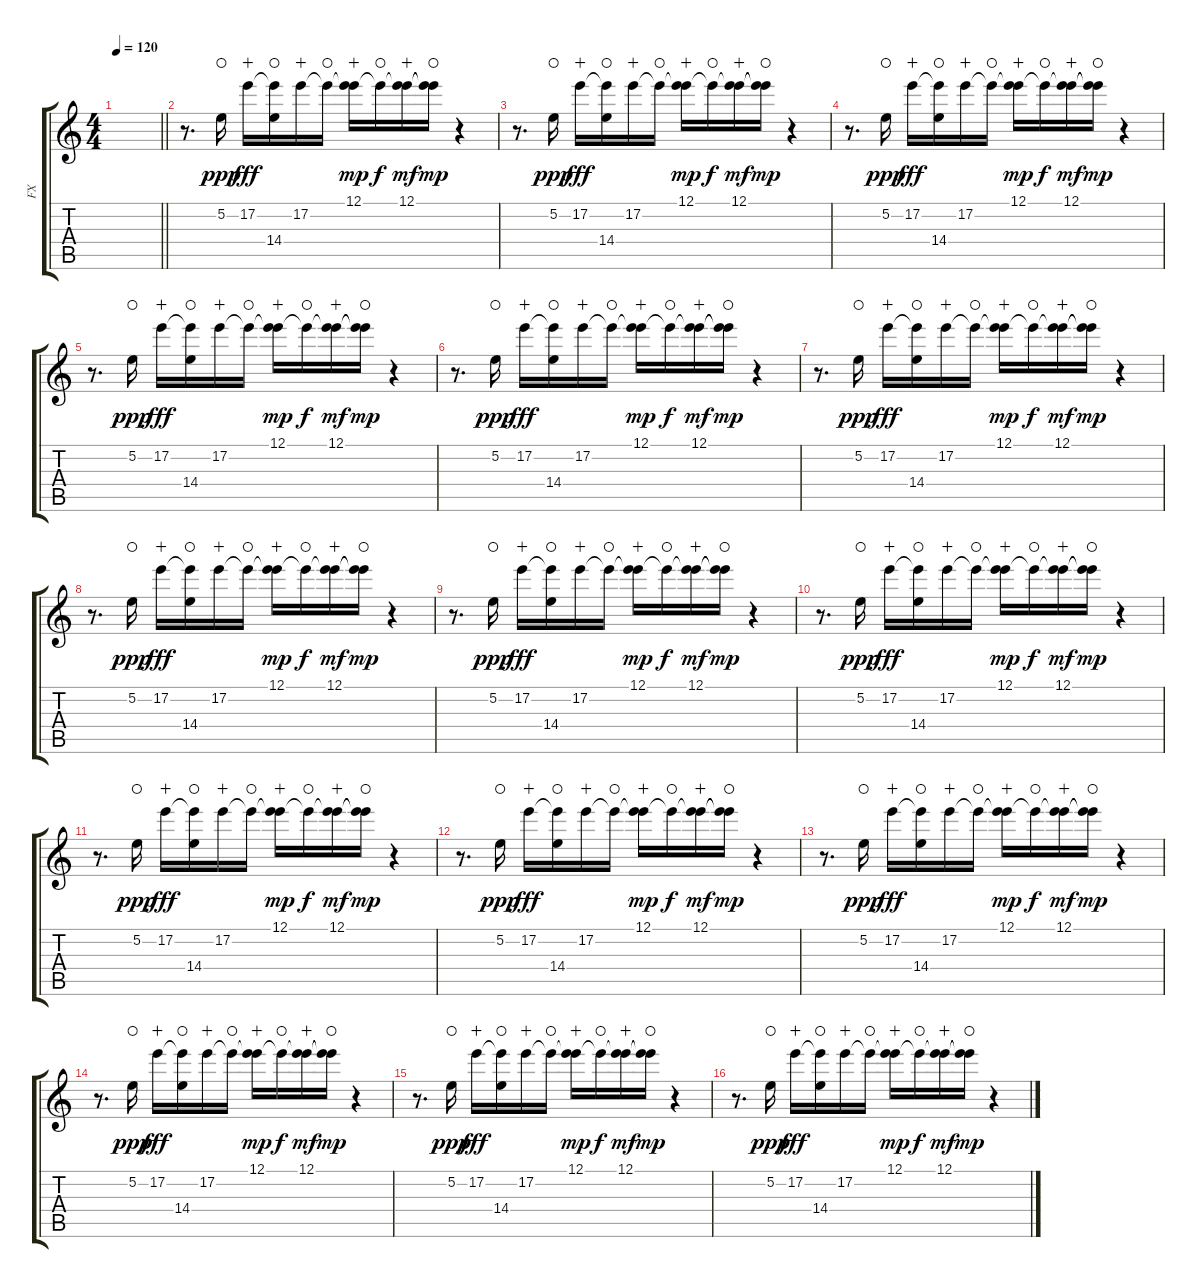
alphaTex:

\track ("FX" "FX") {instrument overdrivenguitar}
\staff {score tabs}
\tuning (E4 B3 G3 D3 A2 E2) {hide}
\ts (4 4)
\tempo 120
\clef g2
\barLineRight lightlight
\ks c
|
r.8{d} 5.2.16{dy ppp waho} 17.2.16{dy fff wahc} (17.2{t} 14.4).16{waho} 17.2.16{wahc} 17.2{t}.16{waho} (12.1 17.2{t}).16{dy mp wahc} 17.2{t}.16{dy f waho} (12.1 17.2{t}).16{dy mf wahc} (12.1{t} 17.2{t}).16{dy mp waho} r.4 |
r.8{d} 5.2.16{dy ppp waho} 17.2.16{dy fff wahc} (17.2{t} 14.4).16{waho} 17.2.16{wahc} 17.2{t}.16{waho} (12.1 17.2{t}).16{dy mp wahc} 17.2{t}.16{dy f waho} (12.1 17.2{t}).16{dy mf wahc} (12.1{t} 17.2{t}).16{dy mp waho} r.4 |
r.8{d} 5.2.16{dy ppp waho} 17.2.16{dy fff wahc} (17.2{t} 14.4).16{waho} 17.2.16{wahc} 17.2{t}.16{waho} (12.1 17.2{t}).16{dy mp wahc} 17.2{t}.16{dy f waho} (12.1 17.2{t}).16{dy mf wahc} (12.1{t} 17.2{t}).16{dy mp waho} r.4 |
r.8{d} 5.2.16{dy ppp waho} 17.2.16{dy fff wahc} (17.2{t} 14.4).16{waho} 17.2.16{wahc} 17.2{t}.16{waho} (12.1 17.2{t}).16{dy mp wahc} 17.2{t}.16{dy f waho} (12.1 17.2{t}).16{dy mf wahc} (12.1{t} 17.2{t}).16{dy mp waho} r.4 |
r.8{d} 5.2.16{dy ppp waho} 17.2.16{dy fff wahc} (17.2{t} 14.4).16{waho} 17.2.16{wahc} 17.2{t}.16{waho} (12.1 17.2{t}).16{dy mp wahc} 17.2{t}.16{dy f waho} (12.1 17.2{t}).16{dy mf wahc} (12.1{t} 17.2{t}).16{dy mp waho} r.4 |
r.8{d} 5.2.16{dy ppp waho} 17.2.16{dy fff wahc} (17.2{t} 14.4).16{waho} 17.2.16{wahc} 17.2{t}.16{waho} (12.1 17.2{t}).16{dy mp wahc} 17.2{t}.16{dy f waho} (12.1 17.2{t}).16{dy mf wahc} (12.1{t} 17.2{t}).16{dy mp waho} r.4 |
r.8{d} 5.2.16{dy ppp waho} 17.2.16{dy fff wahc} (17.2{t} 14.4).16{waho} 17.2.16{wahc} 17.2{t}.16{waho} (12.1 17.2{t}).16{dy mp wahc} 17.2{t}.16{dy f waho} (12.1 17.2{t}).16{dy mf wahc} (12.1{t} 17.2{t}).16{dy mp waho} r.4 |
r.8{d} 5.2.16{dy ppp waho} 17.2.16{dy fff wahc} (17.2{t} 14.4).16{waho} 17.2.16{wahc} 17.2{t}.16{waho} (12.1 17.2{t}).16{dy mp wahc} 17.2{t}.16{dy f waho} (12.1 17.2{t}).16{dy mf wahc} (12.1{t} 17.2{t}).16{dy mp waho} r.4 |
r.8{d} 5.2.16{dy ppp waho} 17.2.16{dy fff wahc} (17.2{t} 14.4).16{waho} 17.2.16{wahc} 17.2{t}.16{waho} (12.1 17.2{t}).16{dy mp wahc} 17.2{t}.16{dy f waho} (12.1 17.2{t}).16{dy mf wahc} (12.1{t} 17.2{t}).16{dy mp waho} r.4 |
r.8{d} 5.2.16{dy ppp waho} 17.2.16{dy fff wahc} (17.2{t} 14.4).16{waho} 17.2.16{wahc} 17.2{t}.16{waho} (12.1 17.2{t}).16{dy mp wahc} 17.2{t}.16{dy f waho} (12.1 17.2{t}).16{dy mf wahc} (12.1{t} 17.2{t}).16{dy mp waho} r.4 |
r.8{d} 5.2.16{dy ppp waho} 17.2.16{dy fff wahc} (17.2{t} 14.4).16{waho} 17.2.16{wahc} 17.2{t}.16{waho} (12.1 17.2{t}).16{dy mp wahc} 17.2{t}.16{dy f waho} (12.1 17.2{t}).16{dy mf wahc} (12.1{t} 17.2{t}).16{dy mp waho} r.4 |
r.8{d} 5.2.16{dy ppp waho} 17.2.16{dy fff wahc} (17.2{t} 14.4).16{waho} 17.2.16{wahc} 17.2{t}.16{waho} (12.1 17.2{t}).16{dy mp wahc} 17.2{t}.16{dy f waho} (12.1 17.2{t}).16{dy mf wahc} (12.1{t} 17.2{t}).16{dy mp waho} r.4 |
r.8{d} 5.2.16{dy ppp waho} 17.2.16{dy fff wahc} (17.2{t} 14.4).16{waho} 17.2.16{wahc} 17.2{t}.16{waho} (12.1 17.2{t}).16{dy mp wahc} 17.2{t}.16{dy f waho} (12.1 17.2{t}).16{dy mf wahc} (12.1{t} 17.2{t}).16{dy mp waho} r.4 |
r.8{d} 5.2.16{dy ppp waho} 17.2.16{dy fff wahc} (17.2{t} 14.4).16{waho} 17.2.16{wahc} 17.2{t}.16{waho} (12.1 17.2{t}).16{dy mp wahc} 17.2{t}.16{dy f waho} (12.1 17.2{t}).16{dy mf wahc} (12.1{t} 17.2{t}).16{dy mp waho} r.4 |
r.8{d} 5.2.16{dy ppp waho} 17.2.16{dy fff wahc} (17.2{t} 14.4).16{waho} 17.2.16{wahc} 17.2{t}.16{waho} (12.1 17.2{t}).16{dy mp wahc} 17.2{t}.16{dy f waho} (12.1 17.2{t}).16{dy mf wahc} (12.1{t} 17.2{t}).16{dy mp waho} r.4
